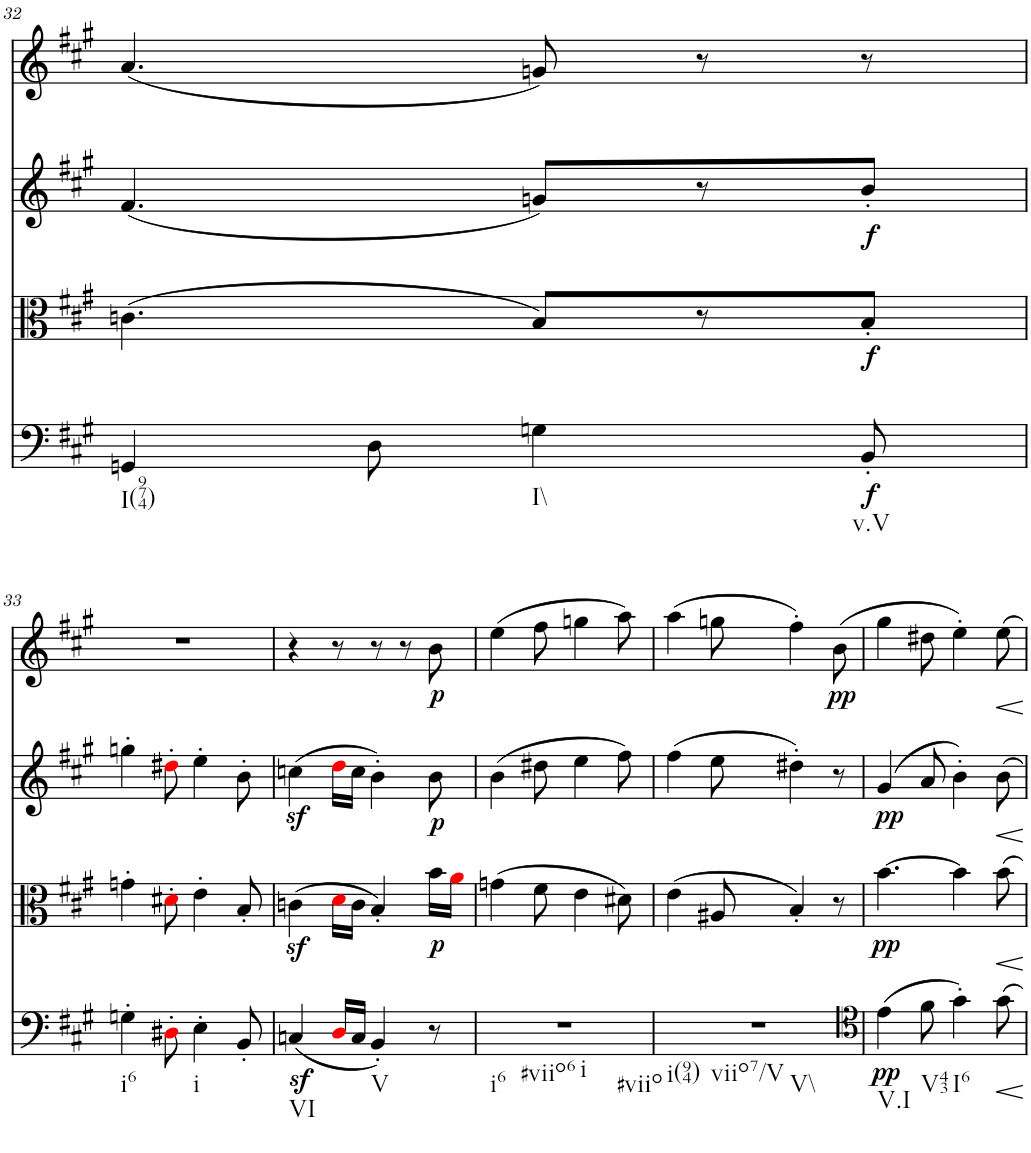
**kern	**dynam	**kern	**dynam	**kern	**dynam	**kern	**dynam
*part4	*part4	*part3	*part3	*part2	*part2	*part1	*part1
*staff4	*staff4	*staff3	*staff3	*staff2	*staff2	*staff1	*staff1
*I"Violoncello	*	*I"Viola	*	*I"Violin 2	*	*I"Violin 1	*
*I'Vc	*	*I'Vla	*	*I'Vln	*	*I'Vln	*
!!LO:PB:g=z
*clefF4	*	*clefC3	*	*clefG2	*	*clefG2	*
*k[f#c#g#]	*	*k[f#c#g#]	*	*k[f#c#g#]	*	*k[f#c#g#]	*
*A:	*	*A:	*	*A:	*	*A:	*
*M6/8	*	*M6/8	*	*M6/8	*	*M6/8	*
=32	=32	=32	=32	=32	=32	=32	=32
!LO:TX:b:t=I(974)	!	!	!	!	!	!	!
4GGn/	.	(4.cn\	.	(4.f#/	.	(4.a/	.
8D\	.	.	.	.	.	.	.
!LO:TX:b:t=I\\	!	!	!	!	!	!	!
4Gn\	.	8B/L)	.	8gn/L)	.	8gn/)	.
.	.	8r	.	8r	.	8r	.
!LO:TX:b:t=v.V	!	!	!	!	!	!	!
!	!LO:DY:b	!	!LO:DY:b	!	!LO:DY:b	!	!
8BB'/	f	8B'/J	f	8b'/J	f	8r	.
!!LO:LB:g=z
=33	=33	=33	=33	=33	=33	=33	=33
!LO:TX:b:t=i6	!	!	!	!	!	!	!
4Gn'\	.	4gn'\	.	4ggn'\	.	2.r	.
8D#X'i\	.	8d#X'i\	.	8dd#X'i\	.	.	.
!LO:TX:b:t=i	!	!	!	!	!	!	!
4E'\	.	4e'\	.	4ee'\	.	.	.
8BB'/	.	8B'/	.	8b'\	.	.	.
=34	=34	=34	=34	=34	=34	=34	=34
!LO:TX:b:t=VI	!	!	!	!	!	!	!
(4Cnz</	.	(4cnz<\	.	(4ccnz<\	.	4r	.
16Di/LL	.	16di\LL	.	16ddi\LL	.	8r	.
16C/JJ	.	16c\JJ	.	16cc\JJ	.	.	.
!LO:TX:b:t=V	!	!	!	!	!	!	!
4BB'/)	.	4B'/)	.	4b'\)	.	8r	.
.	.	.	.	.	.	8r	.
!	!	!	!LO:DY:b	!	!LO:DY:b	!	!LO:DY:b
8r	.	16b\LL	p	8b\	p	8b\	p
.	.	16ai\JJ	.	.	.	.	.
=35	=35	=35	=35	=35	=35	=35	=35
!LO:TX:b:t=i6	!	!	!	!	!	!	!
!LO:TX:b:t=#viio6	!	!	!	!	!	!	!
!LO:TX:b:t=i	!	!	!	!	!	!	!
!LO:TX:b:t=#viio	!	!	!	!	!	!	!
2.r	.	(4gn\	.	(4b\	.	(4ee\	.
.	.	8f#\	.	8dd#X\	.	8ff#\	.
.	.	4e\	.	4ee\	.	4ggn\	.
.	.	8d#X\)	.	8ff#\)	.	8aa\)	.
=36	=36	=36	=36	=36	=36	=36	=36
!LO:TX:b:t=i(94)	!	!	!	!	!	!	!
!LO:TX:b:t=viio7/V	!	!	!	!	!	!	!
!LO:TX:b:t=V\\	!	!	!	!	!	!	!
2.r	.	(4e\	.	(4ff#\	.	(4aa\	.
.	.	8A#X/	.	8ee\	.	8ggn\	.
.	.	4B'/)	.	4dd#X'\)	.	4ff#'\)	.
!	!	!	!	!	!	!	!LO:DY:b
.	.	8r	.	8r	.	(8b\	pp
=37	=37	=37	=37	=37	=37	=37	=37
*clefC4	*	*	*	*	*	*	*
!LO:TX:b:t=V.I	!	!	!	!	!	!	!
!	!LO:DY:b	!	!LO:DY:b	!	!LO:DY:b	!	!
(4e\	pp	[4.b\	pp	(4g#/	pp	4gg#\	.
!LO:TX:b:t=V43	!	!	!	!	!	!	!
8f#\	.	.	.	8a/	.	8dd#X\	.
!LO:TX:b:t=I6	!	!	!	!	!	!	!
4g#'\)	.	4b\]	.	4b'\)	.	4ee'\)	.
8g#\	.	8b\	.	8b\	.	8ee\	.
=	=	=	=	=	=	=	=
*-	*-	*-	*-	*-	*-	*-	*-
